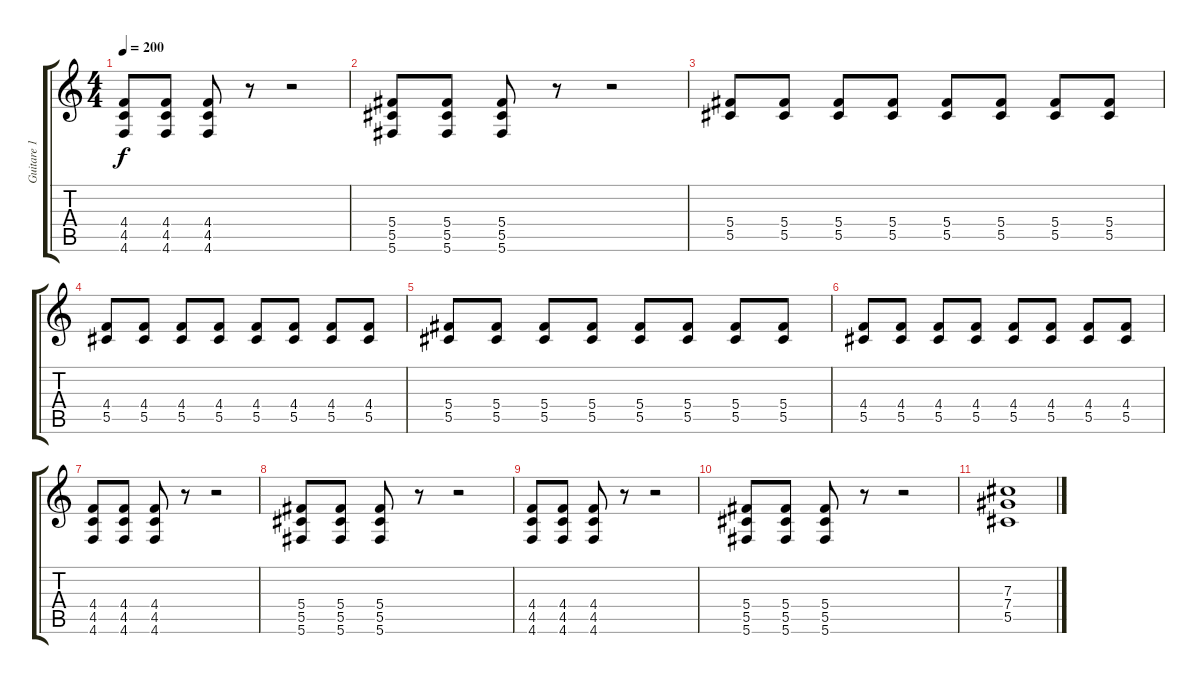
\track ("Guitare 1" "Guitare 1") {instrument electricguitarmuted}
\staff {score tabs}
\tuning (Eb4 Bb3 Gb3 Db3 Ab2 Db2) {hide}
\ts (4 4)
\tempo 200
\clef g2
\ks c
(4.4 4.5 4.6).8{dy f volume 9} (4.4 4.5 4.6).8 (4.4 4.5 4.6).8 r.8 r.2 |
(5.4 5.5 5.6).8 (5.4 5.5 5.6).8 (5.4 5.5 5.6).8 r.8 r.2 |
(5.4 5.5).8{volume 9} (5.4 5.5).8 (5.4 5.5).8 (5.4 5.5).8 (5.4 5.5).8 (5.4 5.5).8 (5.4 5.5).8 (5.4 5.5).8 |
(4.4 5.5).8 (4.4 5.5).8 (4.4 5.5).8 (4.4 5.5).8 (4.4 5.5).8 (4.4 5.5).8 (4.4 5.5).8 (4.4 5.5).8 |
(5.4 5.5).8{volume 9} (5.4 5.5).8 (5.4 5.5).8 (5.4 5.5).8 (5.4 5.5).8 (5.4 5.5).8 (5.4 5.5).8 (5.4 5.5).8 |
(4.4 5.5).8 (4.4 5.5).8 (4.4 5.5).8 (4.4 5.5).8 (4.4 5.5).8 (4.4 5.5).8 (4.4 5.5).8 (4.4 5.5).8 |
(4.4 4.5 4.6).8{volume 9} (4.4 4.5 4.6).8 (4.4 4.5 4.6).8 r.8 r.2 |
(5.4 5.5 5.6).8 (5.4 5.5 5.6).8 (5.4 5.5 5.6).8 r.8 r.2 |
(4.4 4.5 4.6).8{volume 9} (4.4 4.5 4.6).8 (4.4 4.5 4.6).8 r.8 r.2 |
(5.4 5.5 5.6).8 (5.4 5.5 5.6).8 (5.4 5.5 5.6).8 r.8 r.2 |
(7.3 7.4 5.5).1
